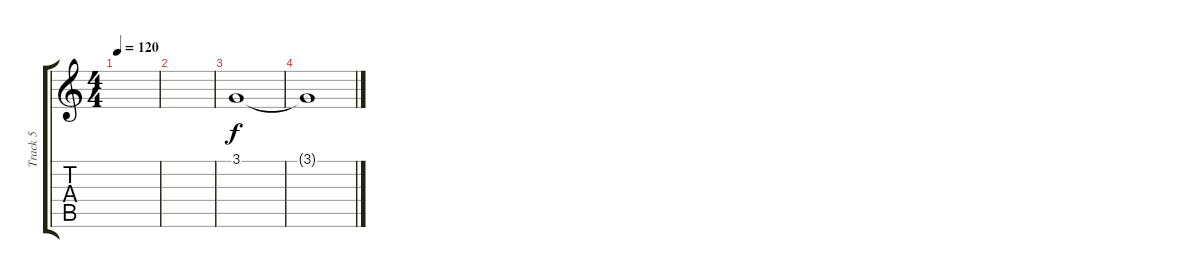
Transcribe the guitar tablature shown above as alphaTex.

\track ("Track 5" "Track 5") {instrument rockorgan}
\staff {score tabs}
\tuning (E4 B3 G3 D3 A2 E2) {hide}
\ts (4 4)
\tempo 120
\clef g2
\ks c
|
|
3.1.1 |
3.1{t}.1
